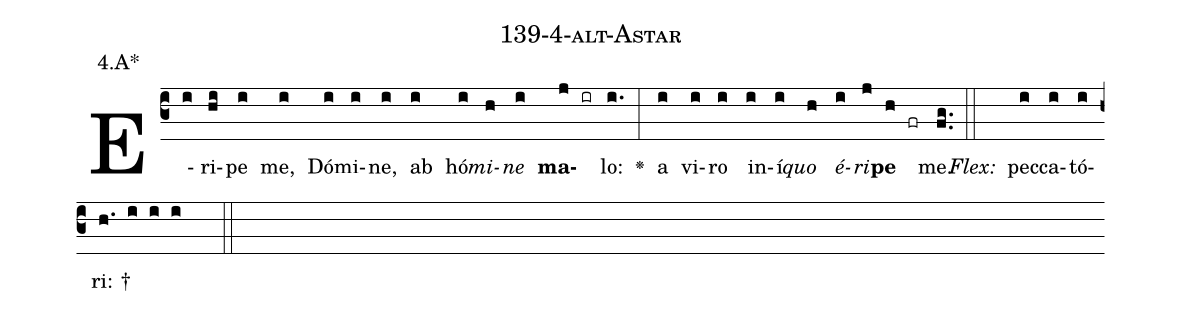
name: 139-4-alt-Astar;
annotation: 4.A*;
%%
(c3)E(i)ri(hi)pe(i) me,(i) Dó(i)mi(i)ne,(i) ab(i) hó(i)<i>mi</i>(h)<i>ne</i>(i) <b>ma</b>(j ir)lo:(i.) <v>\greheightstar</v>(:) a(i) vi(i)ro(i) in(i)í(i)<i>quo</i>(h) <i>é</i>(i)<i>ri</i>(j)<b>pe</b>(h fr) me.(fg..) (::)
<i>Flex:</i>()  pec(i)ca(i)tó(i)ri: †(h. i i i  ::)

%E(i) u(h) o(i) u(j) a(h) e.(fg..) (::)
